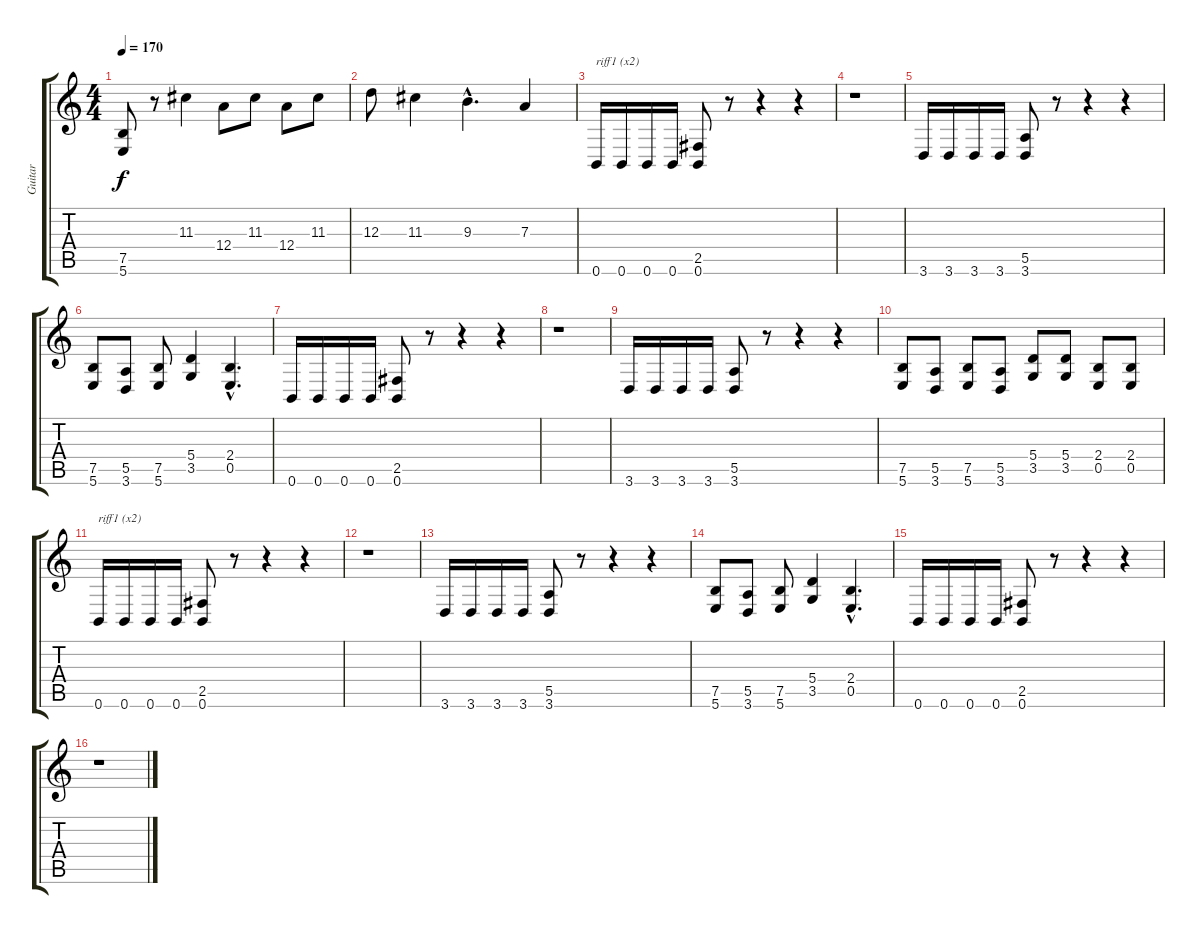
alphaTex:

\track ("Guitar" "Guitar") {instrument overdrivenguitar}
\staff {score tabs}
\tuning (B3 Gb3 D3 A2 E2 B1) {hide}
\ts (4 4)
\tempo 170
\clef g2
\ks c
(7.5 5.6).8{dy f} r.8 11.3.4 12.4.8 11.3.8 12.4.8 11.3.8 |
12.3.8 11.3.4 9.3{hac}.4{d} 7.3.4 |
0.6.16{txt "riff1 (x2)"} 0.6.16 0.6.16 0.6.16 (2.5 0.6).8 r.8 r.4 r.4 |
r.1 |
3.6.16 3.6.16 3.6.16 3.6.16 (5.5 3.6).8 r.8 r.4 r.4 |
(7.5 5.6).8 (5.5 3.6).8 (7.5 5.6).8 (5.4 3.5).4 (2.4{hac} 0.5{hac}).4{d} |
0.6.16 0.6.16 0.6.16 0.6.16 (2.5 0.6).8 r.8 r.4 r.4 |
r.1 |
3.6.16 3.6.16 3.6.16 3.6.16 (5.5 3.6).8 r.8 r.4 r.4 |
(7.5 5.6).8 (5.5 3.6).8 (7.5 5.6).8 (5.5 3.6).8 (5.4 3.5).8 (5.4 3.5).8 (2.4 0.5).8 (2.4 0.5).8 |
0.6.16{txt "riff1 (x2)"} 0.6.16 0.6.16 0.6.16 (2.5 0.6).8 r.8 r.4 r.4 |
r.1 |
3.6.16 3.6.16 3.6.16 3.6.16 (5.5 3.6).8 r.8 r.4 r.4 |
(7.5 5.6).8 (5.5 3.6).8 (7.5 5.6).8 (5.4 3.5).4 (2.4{hac} 0.5{hac}).4{d} |
0.6.16 0.6.16 0.6.16 0.6.16 (2.5 0.6).8 r.8 r.4 r.4 |
r.1
